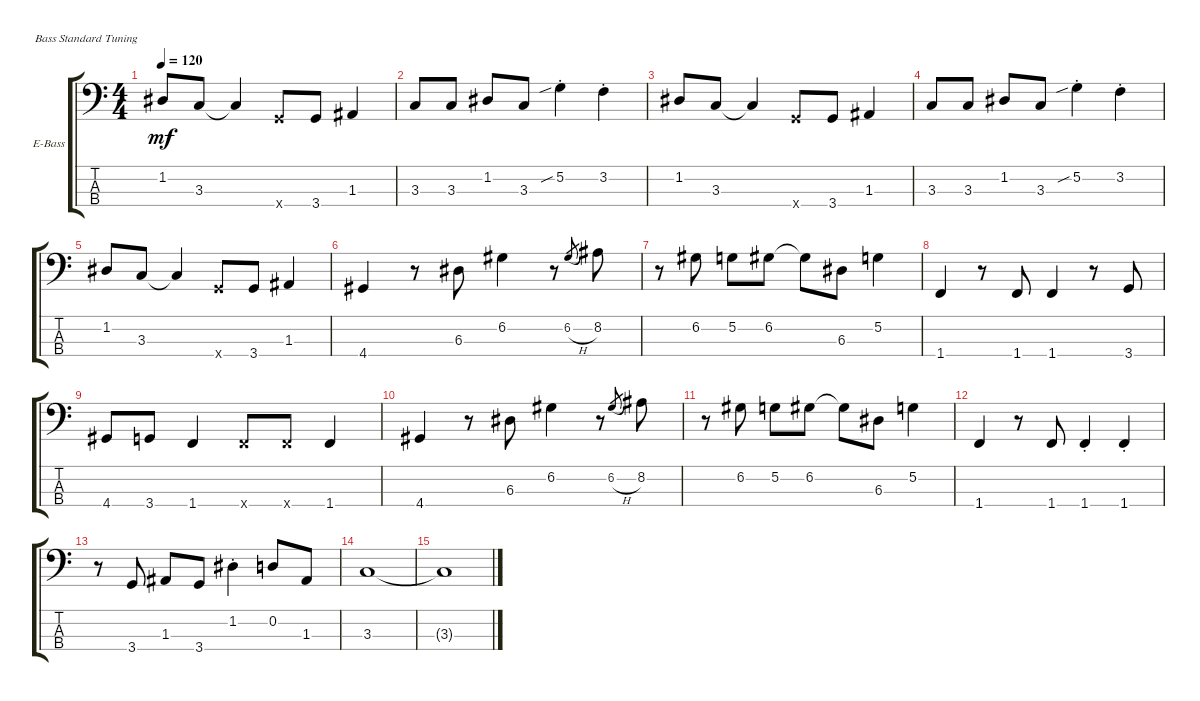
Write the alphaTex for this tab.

\defaultSystemsLayout 4
\bracketExtendMode groupsimilarinstruments
\firstSystemTrackNameOrientation horizontal
\otherSystemsTrackNameOrientation horizontal
\track ("Electric Bass" "E-Bass") {multiBarRest instrument electricbassfinger}
\staff {score tabs}
\tuning (G2 D2 A1 E1)
\ts (4 4)
\tempo 120
\clef f4
\ks c
1.2.8{dy mf} 3.3.8 3.3{t}.4 3.4{x}.8 3.4.8 1.3.4 |
3.3.8 3.3.8 1.2.8 3.3.8 5.2{sib st}.4 3.2{st}.4 |
1.2.8 3.3.8 3.3{t}.4 3.4{x}.8 3.4.8 1.3.4 |
3.3.8 3.3.8 1.2.8 3.3.8 5.2{sib st}.4 3.2{st}.4 |
1.2.8 3.3.8 3.3{t}.4 3.4{x}.8 3.4.8 1.3.4 |
4.4.4 r.8 6.3.8 6.2.4 r.8 6.2{h}.8{gr} 8.2.8 |
r.8 6.2.8 5.2.8 6.2.8 6.2{t}.8 6.3.8 5.2.4 |
1.4.4 r.8 1.4.8 1.4.4 r.8 3.4.8 |
4.4.8 3.4.8 1.4.4 1.4{x}.8 1.4{x}.8 1.4.4 |
4.4.4 r.8 6.3.8 6.2.4 r.8 6.2{h}.8{gr} 8.2.8 |
r.8 6.2.8 5.2.8 6.2.8 6.2{t}.8 6.3.8 5.2.4 |
1.4.4 r.8 1.4.8 1.4{st}.4 1.4{st}.4 |
r.8 3.4.8 1.3.8 3.4.8 1.2{st}.4 0.2.8 1.3.8 |
3.3.1 |
3.3{t}.1
